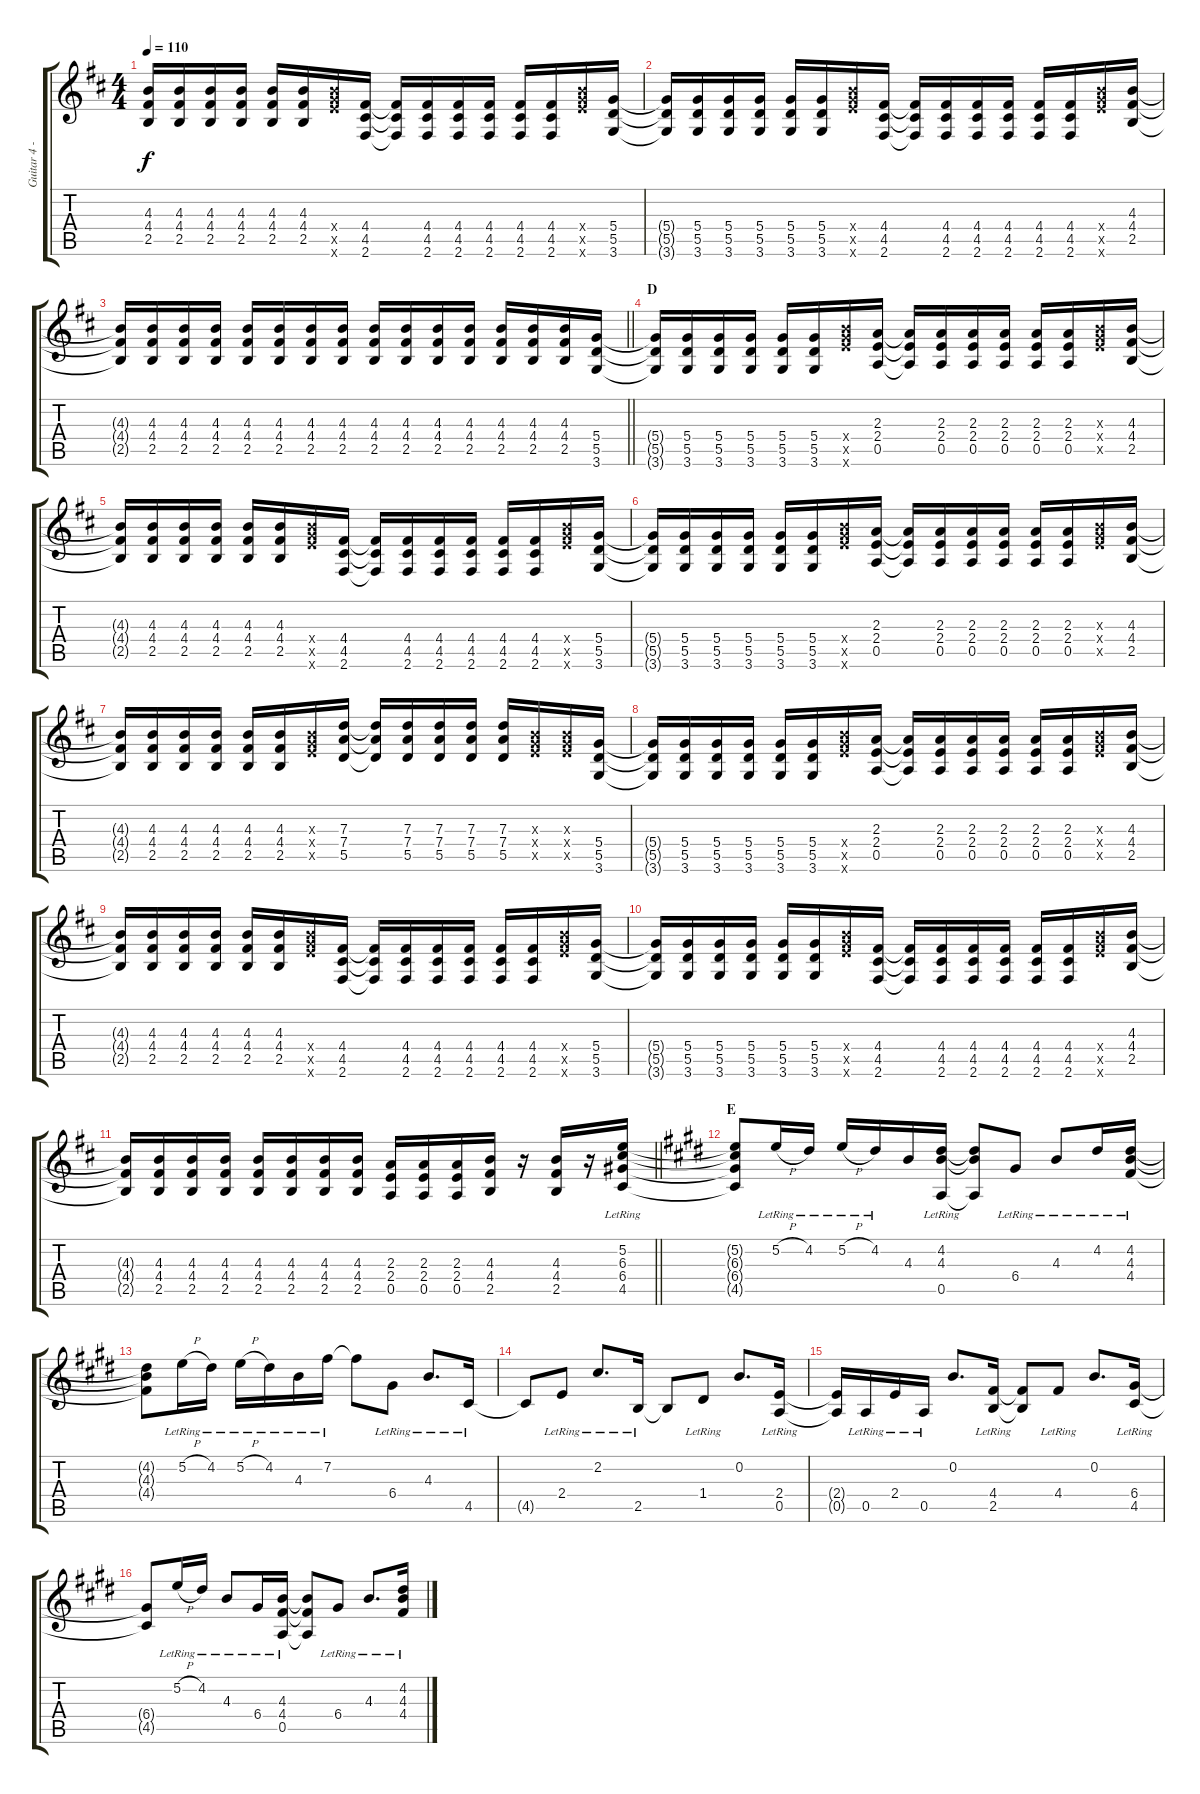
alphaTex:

\track ("Guitar 4 - Aoi" "Guitar 4 -") {instrument distortionguitar}
\staff {score tabs}
\tuning (E4 B3 G3 D3 A2 E2) {hide}
\ts (4 4)
\tempo 110
\clef g2
\ks d
(4.3{t} 4.4{t} 2.5{t}).16{dy f} (4.3 4.4 2.5).16 (4.3 4.4 2.5).16 (4.3 4.4 2.5).16 (4.3 4.4 2.5).16 (4.3 4.4 2.5).16 (9.4{x} 10.5{x} 12.6{x}).16 (4.4 4.5 2.6).16 (4.4{t} 4.5{t} 2.6{t}).16 (4.4 4.5 2.6).16 (4.4 4.5 2.6).16 (4.4 4.5 2.6).16 (4.4 4.5 2.6).16 (4.4 4.5 2.6).16 (9.4{x} 10.5{x} 12.6{x}).16 (5.4 5.5 3.6).16 |
(5.4{t} 5.5{t} 3.6{t}).16 (5.4 5.5 3.6).16 (5.4 5.5 3.6).16 (5.4 5.5 3.6).16 (5.4 5.5 3.6).16 (5.4 5.5 3.6).16 (9.4{x} 10.5{x} 12.6{x}).16 (4.4 4.5 2.6).16 (4.4{t} 4.5{t} 2.6{t}).16 (4.4 4.5 2.6).16 (4.4 4.5 2.6).16 (4.4 4.5 2.6).16 (4.4 4.5 2.6).16 (4.4 4.5 2.6).16 (9.4{x} 10.5{x} 12.6{x}).16 (4.3 4.4 2.5).16 |
\barLineRight lightlight
(4.3{t} 4.4{t} 2.5{t}).16 (4.3 4.4 2.5).16 (4.3 4.4 2.5).16 (4.3 4.4 2.5).16 (4.3 4.4 2.5).16 (4.3 4.4 2.5).16 (4.3 4.4 2.5).16 (4.3 4.4 2.5).16 (4.3 4.4 2.5).16 (4.3 4.4 2.5).16 (4.3 4.4 2.5).16 (4.3 4.4 2.5).16 (4.3 4.4 2.5).16 (4.3 4.4 2.5).16 (4.3 4.4 2.5).16 (5.4 5.5 3.6).16 |
\section ("" "D")
(5.4{t} 5.5{t} 3.6{t}).16 (5.4 5.5 3.6).16 (5.4 5.5 3.6).16 (5.4 5.5 3.6).16 (5.4 5.5 3.6).16 (5.4 5.5 3.6).16 (9.4{x} 10.5{x} 12.6{x}).16 (2.3 2.4 0.5).16 (2.3{t} 2.4{t} 0.5{t}).16 (2.3 2.4 0.5).16 (2.3 2.4 0.5).16 (2.3 2.4 0.5).16 (2.3 2.4 0.5).16 (2.3 2.4 0.5).16 (4.3{x} 5.4{x} 7.5{x}).16 (4.3 4.4 2.5).16 |
(4.3{t} 4.4{t} 2.5{t}).16 (4.3 4.4 2.5).16 (4.3 4.4 2.5).16 (4.3 4.4 2.5).16 (4.3 4.4 2.5).16 (4.3 4.4 2.5).16 (9.4{x} 10.5{x} 12.6{x}).16 (4.4 4.5 2.6).16 (4.4{t} 4.5{t} 2.6{t}).16 (4.4 4.5 2.6).16 (4.4 4.5 2.6).16 (4.4 4.5 2.6).16 (4.4 4.5 2.6).16 (4.4 4.5 2.6).16 (9.4{x} 10.5{x} 12.6{x}).16 (5.4 5.5 3.6).16 |
(5.4{t} 5.5{t} 3.6{t}).16 (5.4 5.5 3.6).16 (5.4 5.5 3.6).16 (5.4 5.5 3.6).16 (5.4 5.5 3.6).16 (5.4 5.5 3.6).16 (9.4{x} 10.5{x} 12.6{x}).16 (2.3 2.4 0.5).16 (2.3{t} 2.4{t} 0.5{t}).16 (2.3 2.4 0.5).16 (2.3 2.4 0.5).16 (2.3 2.4 0.5).16 (2.3 2.4 0.5).16 (2.3 2.4 0.5).16 (4.3{x} 5.4{x} 7.5{x}).16 (4.3 4.4 2.5).16 |
(4.3{t} 4.4{t} 2.5{t}).16 (4.3 4.4 2.5).16 (4.3 4.4 2.5).16 (4.3 4.4 2.5).16 (4.3 4.4 2.5).16 (4.3 4.4 2.5).16 (4.3{x} 5.4{x} 7.5{x}).16 (7.3 7.4 5.5).16 (7.3{t} 7.4{t} 5.5{t}).16 (7.3 7.4 5.5).16 (7.3 7.4 5.5).16 (7.3 7.4 5.5).16 (7.3 7.4 5.5).16 (4.3{x} 5.4{x} 7.5{x}).16 (4.3{x} 5.4{x} 7.5{x}).16 (5.4 5.5 3.6).16 |
(5.4{t} 5.5{t} 3.6{t}).16 (5.4 5.5 3.6).16 (5.4 5.5 3.6).16 (5.4 5.5 3.6).16 (5.4 5.5 3.6).16 (5.4 5.5 3.6).16 (9.4{x} 10.5{x} 12.6{x}).16 (2.3 2.4 0.5).16 (2.3{t} 2.4{t} 0.5{t}).16 (2.3 2.4 0.5).16 (2.3 2.4 0.5).16 (2.3 2.4 0.5).16 (2.3 2.4 0.5).16 (2.3 2.4 0.5).16 (4.3{x} 5.4{x} 7.5{x}).16 (4.3 4.4 2.5).16 |
(4.3{t} 4.4{t} 2.5{t}).16 (4.3 4.4 2.5).16 (4.3 4.4 2.5).16 (4.3 4.4 2.5).16 (4.3 4.4 2.5).16 (4.3 4.4 2.5).16 (9.4{x} 10.5{x} 12.6{x}).16 (4.4 4.5 2.6).16 (4.4{t} 4.5{t} 2.6{t}).16 (4.4 4.5 2.6).16 (4.4 4.5 2.6).16 (4.4 4.5 2.6).16 (4.4 4.5 2.6).16 (4.4 4.5 2.6).16 (9.4{x} 10.5{x} 12.6{x}).16 (5.4 5.5 3.6).16 |
(5.4{t} 5.5{t} 3.6{t}).16 (5.4 5.5 3.6).16 (5.4 5.5 3.6).16 (5.4 5.5 3.6).16 (5.4 5.5 3.6).16 (5.4 5.5 3.6).16 (9.4{x} 10.5{x} 12.6{x}).16 (4.4 4.5 2.6).16 (4.4{t} 4.5{t} 2.6{t}).16 (4.4 4.5 2.6).16 (4.4 4.5 2.6).16 (4.4 4.5 2.6).16 (4.4 4.5 2.6).16 (4.4 4.5 2.6).16 (9.4{x} 10.5{x} 12.6{x}).16 (4.3 4.4 2.5).16 |
\barLineRight lightlight
(4.3{t} 4.4{t} 2.5{t}).16 (4.3 4.4 2.5).16 (4.3 4.4 2.5).16 (4.3 4.4 2.5).16 (4.3 4.4 2.5).16 (4.3 4.4 2.5).16 (4.3 4.4 2.5).16 (4.3 4.4 2.5).16 (2.3 2.4 0.5).16 (2.3 2.4 0.5).16 (2.3 2.4 0.5).16 (4.3 4.4 2.5).16 r.16 (4.3 4.4 2.5).16 r.16 (5.2{lr} 6.3{lr} 6.4{lr} 4.5{lr}).16 |
\section ("" "E")
\ks e
(5.2{t} 6.3{t} 6.4{t} 4.5{t}).8 5.2{h lr}.16 4.2{lr}.16 5.2{h lr}.16 4.2{lr}.16 4.3.16 (4.2{lr} 4.3{lr} 0.5{lr}).16 (4.2{t} 4.3{t} 0.5{t}).8 6.4{lr}.8 4.3{lr}.8 4.2{lr}.16 (4.2{lr} 4.3{lr} 4.4{lr}).16 |
(4.2{t} 4.3{t} 4.4{t}).8 5.2{h lr}.16 4.2{lr}.16 5.2{h lr}.16 4.2{lr}.16 4.3{lr}.16 7.2{lr}.16 7.2{t}.8 6.4{lr}.8 4.3{lr}.8{d} 4.5{lr}.16 |
4.5{t}.8 2.4{lr}.8 2.2{lr}.8{d} 2.5{lr}.16 2.5{t}.8 1.4{lr}.8 0.2.8{d} (2.4{lr} 0.5{lr}).16 |
(2.4{t} 0.5{t}).16 0.5{lr}.16 2.4{lr}.16 0.5{lr}.16 0.2.8{d} (4.4{lr} 2.5{lr}).16 (4.4{t} 2.5{t}).8 4.4{lr}.8 0.2.8{d} (6.4{lr} 4.5{lr}).16 |
(6.4{t} 4.5{t}).8 5.2{h lr}.16 4.2{lr}.16 4.3{lr}.8 6.4{lr}.16 (4.3{lr} 4.4{lr} 0.5{lr}).16 (4.3{t} 4.4{t} 0.5{t}).8 6.4{lr}.8 4.3{lr}.8{d} (4.2{lr} 4.3{lr} 4.4{lr}).16
